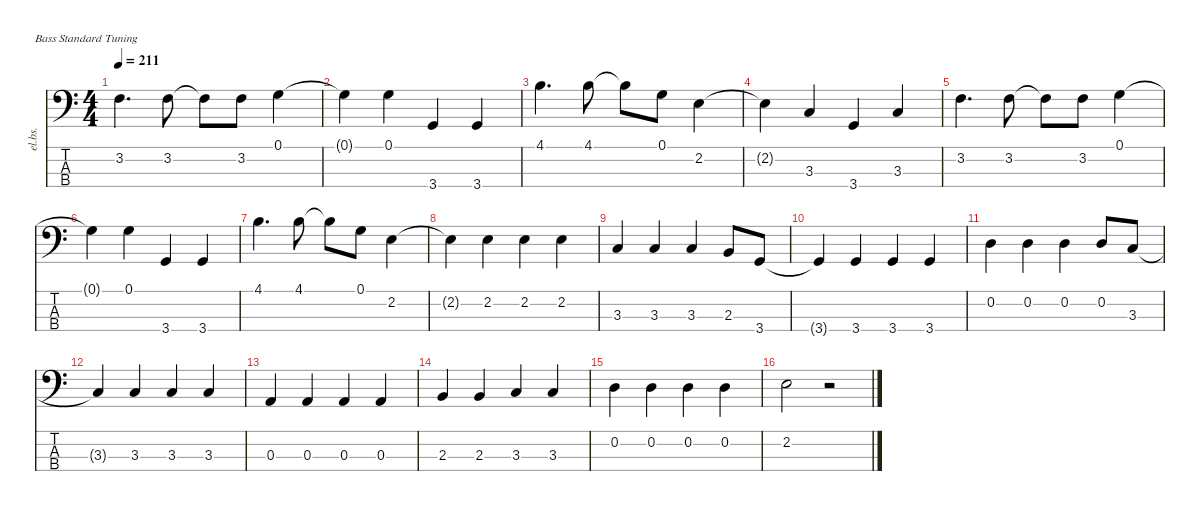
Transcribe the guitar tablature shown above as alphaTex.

\defaultSystemsLayout 4
\hideDynamics
\bracketExtendMode nobrackets
\otherSystemsTrackNameOrientation horizontal
\track ("Bass" "el.bs.") {instrument electricbassfinger}
\staff {score tabs}
\tuning (G2 D2 A1 E1)
\ts (4 4)
\tempo 211
\clef f4
\ks c
3.2.4{d dy ff} 3.2.8 3.2{t}.8 3.2.8 0.1.4 |
0.1{t}.4 0.1.4 3.4.4 3.4.4 |
4.1.4{d} 4.1.8 4.1{t}.8 0.1.8 2.2.4 |
2.2{t}.4 3.3.4 3.4.4 3.3.4 |
3.2.4{d} 3.2.8 3.2{t}.8 3.2.8 0.1.4 |
0.1{t}.4 0.1.4 3.4.4 3.4.4 |
4.1.4{d} 4.1.8 4.1{t}.8 0.1.8 2.2.4 |
2.2{t}.4 2.2.4 2.2.4 2.2.4 |
3.3.4 3.3.4 3.3.4 2.3.8 3.4.8 |
3.4{t}.4 3.4.4 3.4.4 3.4.4 |
0.2.4 0.2.4 0.2.4 0.2.8 3.3.8 |
3.3{t}.4 3.3.4 3.3.4 3.3.4 |
0.3.4 0.3.4 0.3.4 0.3.4 |
2.3.4 2.3.4 3.3.4 3.3.4 |
0.2.4 0.2.4 0.2.4 0.2.4 |
2.2.2 r.2
